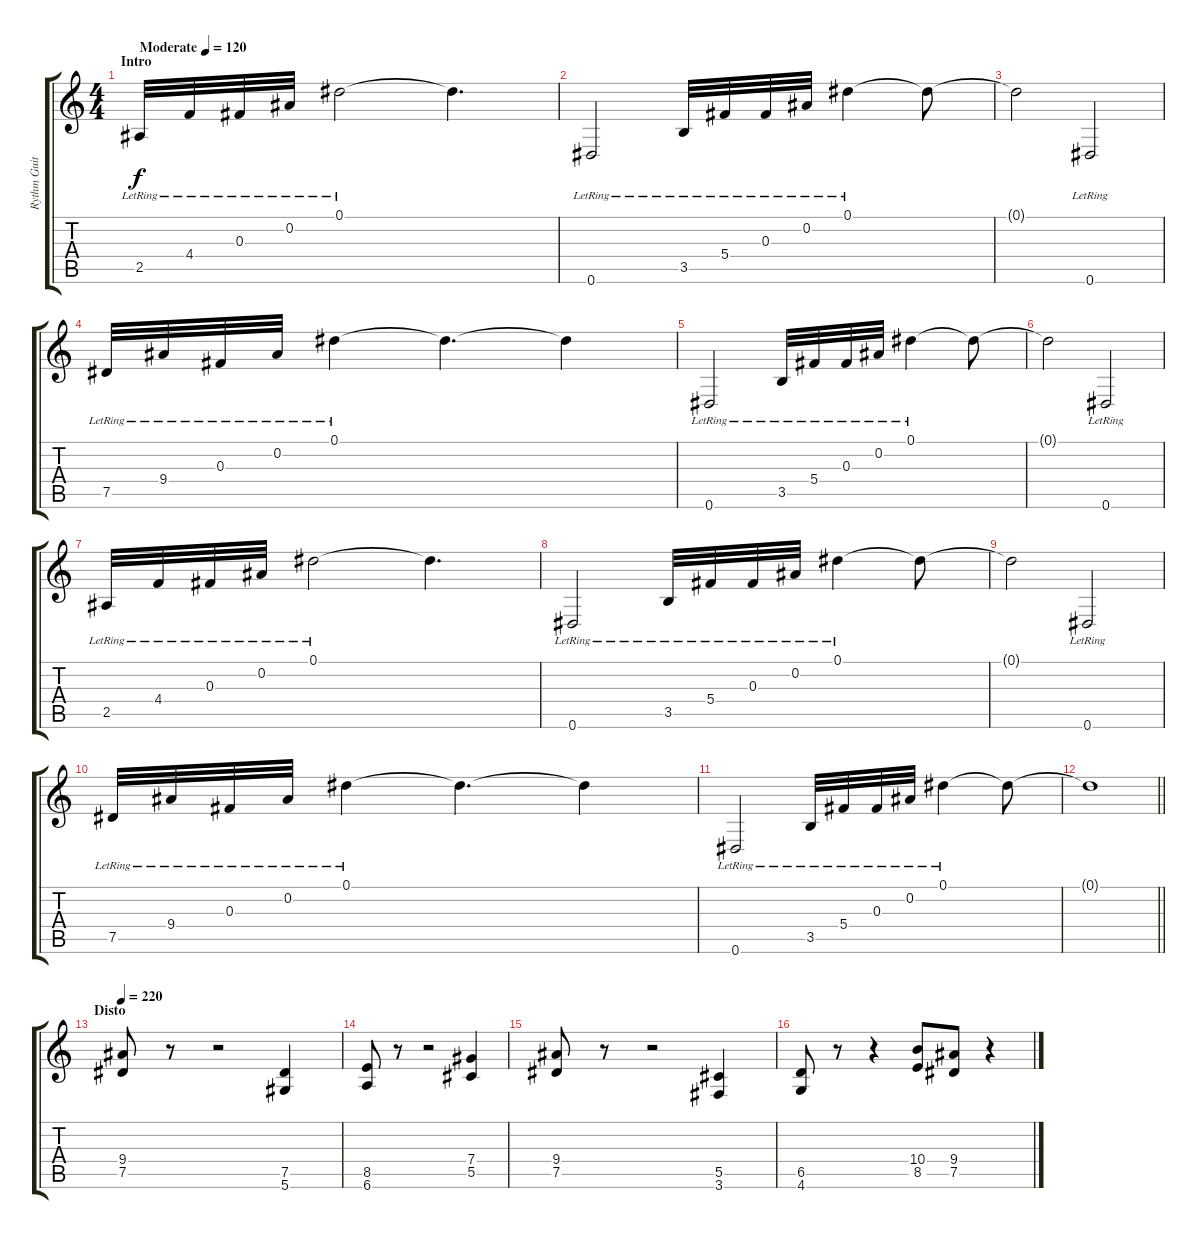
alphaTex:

\track ("Rythm Guitar" "Rythm Guit") {instrument acousticguitarsteel}
\staff {score tabs}
\tuning (Eb4 Bb3 Gb3 Db3 Ab2 Eb2) {hide}
\ts (4 4)
\section ("" "Intro")
\tempo (120 "Moderate")
\clef g2
\ks c
2.5{lr}.32{dy f instrument acousticguitarsteel} 4.4{lr}.32 0.3{lr}.32 0.2{lr}.32 0.1{lr}.2 0.1{t}.4{d} |
0.6{lr}.2 3.5{lr}.32 5.4{lr}.32 0.3{lr}.32 0.2{lr}.32 0.1{lr}.4 0.1{t}.8 |
0.1{t}.2 0.6{lr}.2 |
7.5{lr}.32 9.4{lr}.32 0.3{lr}.32 0.2{lr}.32 0.1{lr}.4 0.1{t}.4{d} 0.1{t}.4 |
0.6{lr}.2 3.5{lr}.32 5.4{lr}.32 0.3{lr}.32 0.2{lr}.32 0.1{lr}.4 0.1{t}.8 |
0.1{t}.2 0.6{lr}.2 |
2.5{lr}.32 4.4{lr}.32 0.3{lr}.32 0.2{lr}.32 0.1{lr}.2 0.1{t}.4{d} |
0.6{lr}.2 3.5{lr}.32 5.4{lr}.32 0.3{lr}.32 0.2{lr}.32 0.1{lr}.4 0.1{t}.8 |
0.1{t}.2 0.6{lr}.2 |
7.5{lr}.32 9.4{lr}.32 0.3{lr}.32 0.2{lr}.32 0.1{lr}.4 0.1{t}.4{d} 0.1{t}.4 |
0.6{lr}.2 3.5{lr}.32 5.4{lr}.32 0.3{lr}.32 0.2{lr}.32 0.1{lr}.4 0.1{t}.8 |
\barLineRight lightlight
0.1{t}.1 |
\section ("" "Disto")
\tempo 220
(9.4 7.5).8{instrument distortionguitar} r.8 r.2 (7.5 5.6).4 |
(8.5 6.6).8 r.8 r.2 (7.4 5.5).4 |
(9.4 7.5).8 r.8 r.2 (5.5 3.6).4 |
(6.5 4.6).8 r.8 r.4 (10.4 8.5).8 (9.4 7.5).8 r.4
